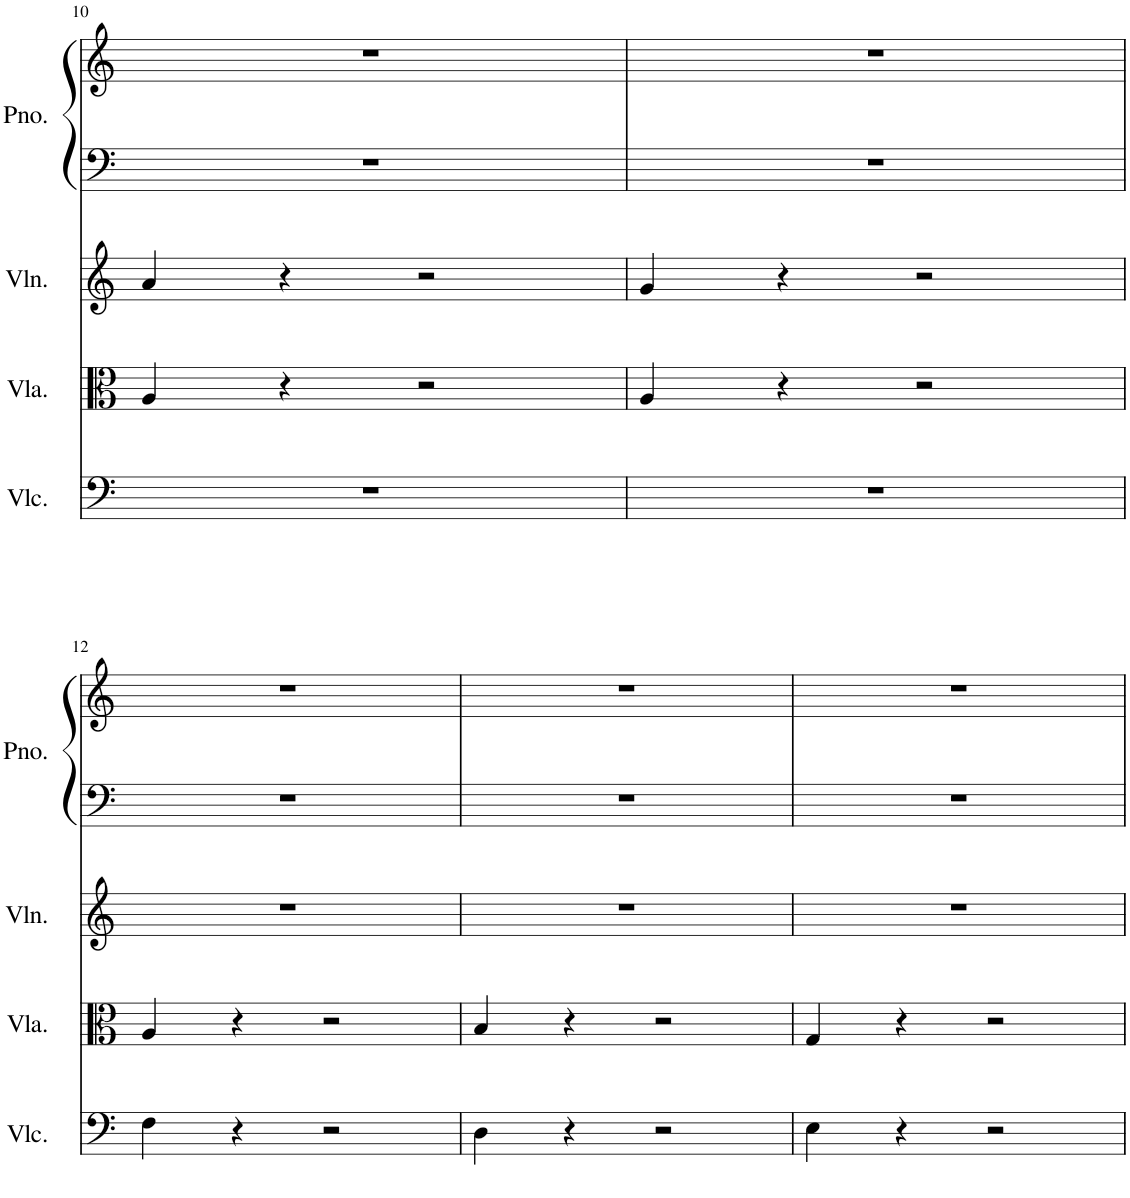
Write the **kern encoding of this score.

**kern	**kern	**kern	**kern	**kern
*part4	*part3	*part2	*part1	*part1
*staff5	*staff4	*staff3	*staff2	*staff1
*I"Violoncello	*I"Viola	*I"Violin	*I"Piano	*
*I'Vlc.	*I'Vla.	*I'Vln.	*I'Pno.	*
!!LO:PB:g=z
*clefF4	*clefC3	*clefG2	*clefF4	*clefG2
*k[]	*k[]	*k[]	*k[]	*k[]
*M4/4	*M4/4	*M4/4	*M4/4	*M4/4
=10	=10	=10	=10	=10
1r	4A/	4a/	1r	1r
.	4r	4r	.	.
.	2r	2r	.	.
=11	=11	=11	=11	=11
1r	4A/	4g/	1r	1r
.	4r	4r	.	.
.	2r	2r	.	.
!!LO:LB:g=z
=12	=12	=12	=12	=12
4F\	4A/	1r	1r	1r
4r	4r	.	.	.
2r	2r	.	.	.
=13	=13	=13	=13	=13
4D\	4B/	1r	1r	1r
4r	4r	.	.	.
2r	2r	.	.	.
=14	=14	=14	=14	=14
4E\	4G/	1r	1r	1r
4r	4r	.	.	.
2r	2r	.	.	.
=	=	=	=	=
*-	*-	*-	*-	*-
